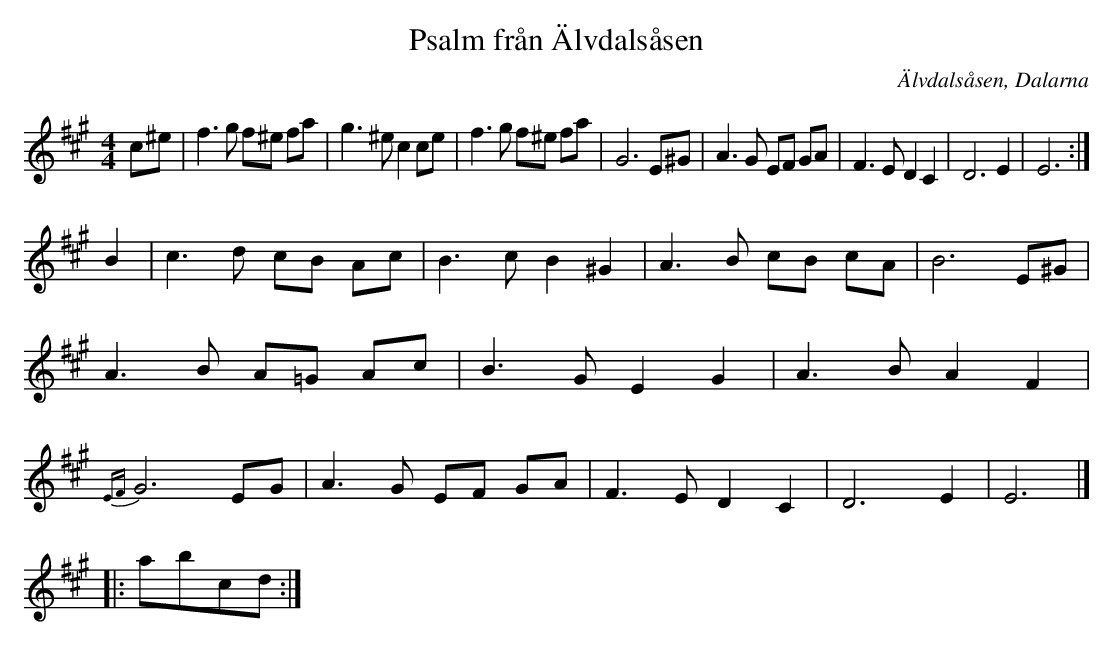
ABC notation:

X:1
T:Psalm från Älvdalsåsen
O:Älvdalsåsen, Dalarna
M:4/4
L:1/8
K:A
c^e | f3g f^e fa | g3 ^e c2ce | f3g f^e fa | G6E^G | A3G EF GA | F3ED2C2 | D6E2 | E6 :|]
B2 | c3d cB Ac | B3cB2^G2 | A3B cB cA | B6E^G | A3B A=G Ac| B3G E2G2| A3BA2 F2| {EF}G6EG| A3G EF GA | F3ED2C2 | D6E2 | E6 |]
|: abcd :|
